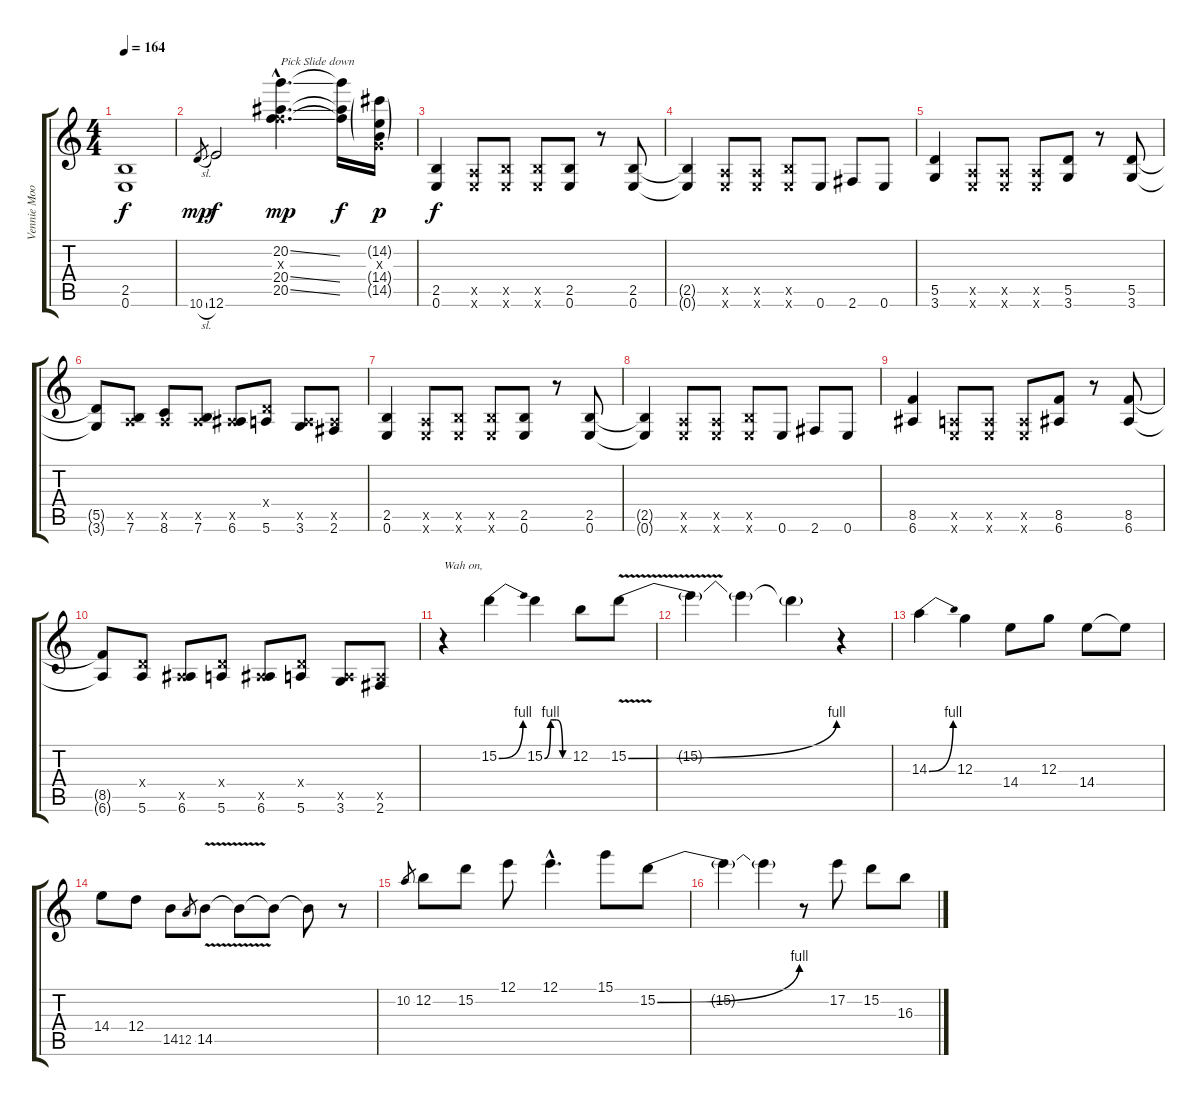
\track ("Vennie Moore" "Vennie Moo") {instrument overdrivenguitar}
\staff {score tabs}
\tuning (E4 B3 G3 D3 A2 E2) {hide}
\ts (4 4)
\tempo 164
\clef g2
\ks c
(2.5 0.6).1{dy f} |
10.6{sl}.8{gr dy mp} 12.6.2{dy f} (20.2{ss hac} 10.3{hac x} 20.4{ss hac} 20.5{ss hac}).4{d txt "Pick Slide down" dy mp instrument guitarharmonics} (20.2{t} 20.4{t} 20.5{t}).16{dy f} (14.2{g} 0.3{x} 14.4{g} 14.5{g}).16{dy p} |
(2.5 0.6).4{dy f instrument overdrivenguitar} (0.5{x} 0.6{x}).8 (2.5{x} 0.6{x}).8 (2.5{x} 0.6{x}).8 (2.5 0.6).8 r.8 (2.5 0.6).8 |
(2.5{t} 0.6{t}).4 (0.5{x} 0.6{x}).8 (0.5{x} 0.6{x}).8 (2.5{x} 0.6{x}).8 0.6.8 2.6.8 0.6.8 |
(5.5 3.6).4 (0.5{x} 0.6{x}).8 (0.5{x} 0.6{x}).8 (0.5{x} 0.6{x}).8 (5.5 3.6).8 r.8 (5.5 3.6).8 |
(5.5{t} 3.6{t}).8 (0.5{x} 7.6).8 (0.5{x} 8.6).8 (0.5{x} 7.6).8 (0.5{x} 6.6).8 (0.4{x} 5.6).8 (0.5{x} 3.6).8 (0.5{x} 2.6).8 |
(2.5 0.6).4 (0.5{x} 0.6{x}).8 (2.5{x} 0.6{x}).8 (2.5{x} 0.6{x}).8 (2.5 0.6).8 r.8 (2.5 0.6).8 |
(2.5{t} 0.6{t}).4 (0.5{x} 0.6{x}).8 (0.5{x} 0.6{x}).8 (2.5{x} 0.6{x}).8 0.6.8 2.6.8 0.6.8 |
(8.5 6.6).4 (0.5{x} 0.6{x}).8 (0.5{x} 0.6{x}).8 (0.5{x} 0.6{x}).8 (8.5 6.6).8 r.8 (8.5 6.6).8 |
(8.5{t} 6.6{t}).8 (0.4{x} 5.6).8 (0.5{x} 6.6).8 (0.4{x} 5.6).8 (0.5{x} 6.6).8 (0.4{x} 5.6).8 (0.5{x} 3.6).8 (0.5{x} 2.6).8 |
r.4{txt "Wah on,"} 15.2{be (bend 0 0 60 4)}.4 15.2{be (custom 0 0 15 4 30 4 45 0 60 0)}.4 12.2.8 15.2{be (bend 0 0 60 4) v}.8 |
15.2{t}.4 15.2{t}.4 15.2{t}.4 r.4 |
14.3{be (bend 0 0 60 4)}.4 12.3.4 14.4.8 12.3.8 14.4.8 14.4{t}.8 |
14.4.8 12.4.8 14.5.8 12.5.8{gr} 14.5{v}.8 14.5{t}.8 14.5{t}.8 14.5{t}.8 r.8 |
10.2.8{gr} 12.2.8 15.2.8 12.1.8 12.1{hac}.4{d} 15.1.8 15.2{be (bend 0 0 60 4)}.8 |
15.2{t}.4 15.2{t}.4 r.8 17.2.8 15.2.8 16.3.8
